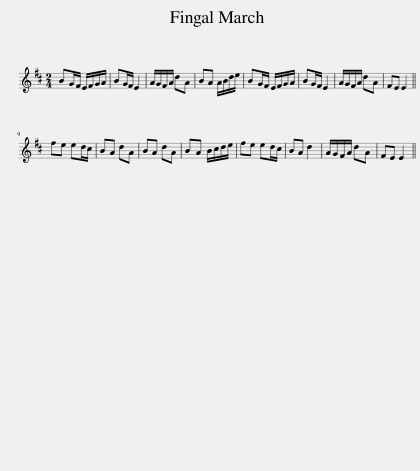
X:1
L:1/8
M:2/4
I:linebreak $
K:D
V:1 treble
V:1
 BG/F/ E/F/G/A/ | BG/F/ E2 | A/G/F/A/ dA | BA A/B/d/e/ | BG/F/ E/F/G/A/ | %5
 BG/F/ E2 | A/G/F/A/ dA | FE E2 ||$ fe ed/c/ | BA dA | %10
 BA dA | BA B/c/d/e/ | fe ed/c/ | BA d2 | A/G/F/A/ dA | %15
 FE E2 || %16
